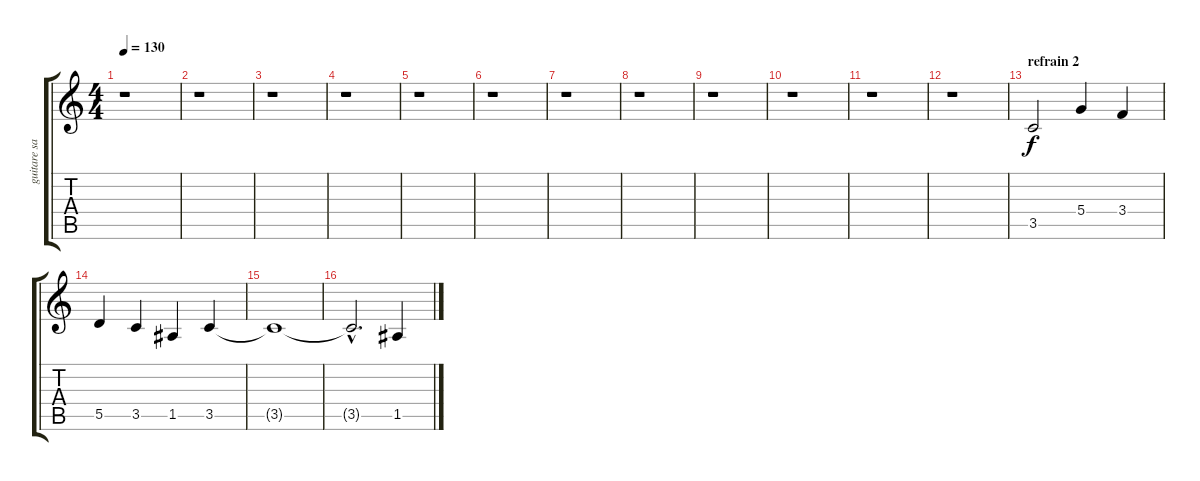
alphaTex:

\track ("guitare sat" "guitare sa") {instrument distortionguitar}
\staff {score tabs}
\tuning (E4 B3 G3 D3 A2 E2) {hide}
\ts (4 4)
\tempo 130
\clef g2
\ks c
r.1{dy f} |
r.1 |
r.1 |
r.1 |
r.1 |
r.1 |
r.1 |
r.1 |
r.1 |
r.1 |
r.1 |
r.1 |
\section ("" "refrain 2")
3.5.2 5.4.4 3.4.4 |
5.5.4 3.5.4 1.5.4 3.5.4 |
3.5{t}.1 |
3.5{hac t}.2{d} 1.5.4
